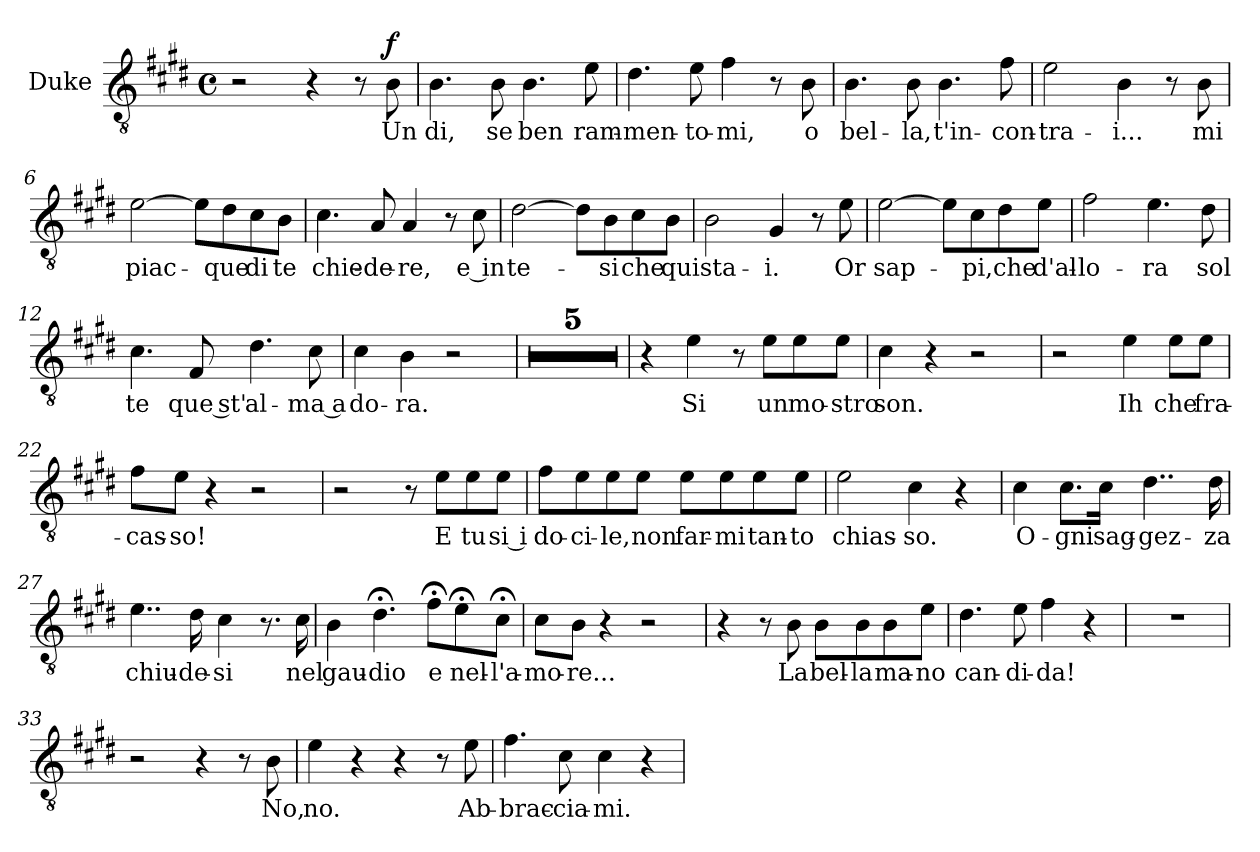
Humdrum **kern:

**kern	**text	**dynam
*part1	*part1	*part1
*staff1	*staff1	*staff1
*I"Duke	*	*
*I'D.	*	*
*clefGv2	*	*
*k[f#c#g#d#]	*	*
*M4/4	*	*
*met(c)	*	*
=1	=1	=1
2r	.	.
4r	.	.
8r	.	.
!	!LO:LY:b	!LO:DY:b
8B\	Un	f
=2	=2	=2
!	!LO:LY:b	!
4.B\	di,	.
!	!LO:LY:b	!
8B\	se	.
!	!LO:LY:b	!
4.B\	ben	.
!	!LO:LY:b	!
8e\	ram-	.
=3	=3	=3
!	!LO:LY:b	!
4.d#\	-men-	.
!	!LO:LY:b	!
8e\	-to-	.
!	!LO:LY:b	!
4f#\	-mi,	.
8r	.	.
!	!LO:LY:b	!
8B\	o	.
=4	=4	=4
!	!LO:LY:b	!
4.B\	bel-	.
!	!LO:LY:b	!
8B\	-la,	.
!	!LO:LY:b	!
4.B\	t'in-	.
!	!LO:LY:b	!
8f#\	-con-	.
=5	=5	=5
!	!LO:LY:b	!
2e\	-tra-	.
!	!LO:LY:b	!
4B\	-i...	.
8r	.	.
!	!LO:LY:b	!
8B\	mi	.
!!LO:LB:g=z
=6	=6	=6
!	!LO:LY:b	!
[2e\	piac-	.
8e\L]	.	.
!	!LO:LY:b	!
8d#\	-que	.
!	!LO:LY:b	!
8c#\	di	.
!	!LO:LY:b	!
8B\J	te	.
=7	=7	=7
!	!LO:LY:b	!
4.c#\	chie-	.
!	!LO:LY:b	!
8A/	-de-	.
!	!LO:LY:b	!
4A/	-re,	.
8r	.	.
!	!LO:LY:b	!
8c#\	e in	.
=8	=8	=8
!	!LO:LY:b	!
[2d#\	-te-	.
8d#\L]	.	.
!	!LO:LY:b	!
8B\	-si	.
!	!LO:LY:b	!
8c#\	che	.
!	!LO:LY:b	!
8B\J	qui	.
=9	=9	=9
!	!LO:LY:b	!
2B\	sta-	.
!	!LO:LY:b	!
4G#/	-i.	.
8r	.	.
!	!LO:LY:b	!
8e\	Or	.
=10	=10	=10
!	!LO:LY:b	!
[2e\	sap-	.
8e\L]	.	.
!	!LO:LY:b	!
8c#\	-pi,	.
!	!LO:LY:b	!
8d#\	che	.
!	!LO:LY:b	!
8e\J	d'al-	.
!!LO:LB:g=z
=11	=11	=11
!	!LO:LY:b	!
2f#\	-lo-	.
!	!LO:LY:b	!
4.e\	-ra	.
!	!LO:LY:b	!
8d#\	sol	.
=12	=12	=12
!	!LO:LY:b	!
4.c#\	te	.
!	!LO:LY:b	!
8F#/	que st'	.
!	!LO:LY:b	!
4.d#\	al-	.
!	!LO:LY:b	!
8c#\	ma a	.
=13	=13	=13
!	!LO:LY:b	!
4c#\	-do-	.
!	!LO:LY:b	!
4B\	-ra.	.
2r	.	.
=14	=14	=14
1r	.	.
!!LO:PB:g=z
=15	=15	=15
1r	.	.
=16	=16	=16
1r	.	.
=17	=17	=17
1r	.	.
=18	=18	=18
1r	.	.
!!LO:LB:g=z
=19	=19	=19
4r	.	.
!	!LO:LY:b	!
4e\	Si	.
8r	.	.
!	!LO:LY:b	!
8e\L	un	.
!	!LO:LY:b	!
8e\	mo-	.
!	!LO:LY:b	!
8e\J	-stro	.
=20	=20	=20
!	!LO:LY:b	!
4c#\	son.	.
4r	.	.
2r	.	.
=21	=21	=21
2r	.	.
!	!LO:LY:b	!
4e\	Ih	.
!	!LO:LY:b	!
8e\L	che	.
!	!LO:LY:b	!
8e\J	fra-	.
=22	=22	=22
!	!LO:LY:b	!
8f#\L	-cas-	.
!	!LO:LY:b	!
8e\J	-so!	.
4r	.	.
2r	.	.
!!LO:LB:g=z
=23	=23	=23
2r	.	.
8r	.	.
!	!LO:LY:b	!
8e\L	E	.
!	!LO:LY:b	!
8e\	tu	.
!	!LO:LY:b	!
8e\J	si i	.
=24	=24	=24
!	!LO:LY:b	!
8f#\L	do-	.
!	!LO:LY:b	!
8e\	-ci-	.
!	!LO:LY:b	!
8e\	-le,	.
!	!LO:LY:b	!
8e\J	non	.
!	!LO:LY:b	!
8e\L	far-	.
!	!LO:LY:b	!
8e\	-mi	.
!	!LO:LY:b	!
8e\	tan-	.
!	!LO:LY:b	!
8e\J	-to	.
=25	=25	=25
!	!LO:LY:b	!
2e\	chias-	.
!	!LO:LY:b	!
4c#\	-so.	.
4r	.	.
=26	=26	=26
!	!LO:LY:b	!
4c#\	O-	.
!	!LO:LY:b	!
8.c#\L	-gni	.
!	!LO:LY:b	!
16c#\Jk	sag-	.
!	!LO:LY:b	!
4..d#\	-gez-	.
!	!LO:LY:b	!
16d#\	-za	.
!!LO:PB:g=z
=27	=27	=27
!	!LO:LY:b	!
4..e\	chiu-	.
!	!LO:LY:b	!
16d#\	-de-	.
!	!LO:LY:b	!
4c#\	-si	.
8.r	.	.
!	!LO:LY:b	!
16c#\	nel	.
=28	=28	=28
!	!LO:LY:b	!
4B\	gau-	.
!	!LO:LY:b	!
4.d#;<\	-dio	.
!	!LO:LY:b	!
8f#;<\L	e	.
!	!LO:LY:b	!
8e;<\	nel-	.
!	!LO:LY:b	!
8c#;<\J	-l'a-	.
=29	=29	=29
!	!LO:LY:b	!
8c#\L	-mo-	.
!	!LO:LY:b	!
8B\J	-re...	.
4r	.	.
2r	.	.
=30	=30	=30
4r	.	.
8r	.	.
!	!LO:LY:b	!
8B\	La	.
!	!LO:LY:b	!
8B\L	bel-	.
!	!LO:LY:b	!
8B\	-la	.
!	!LO:LY:b	!
8B\	ma-	.
!	!LO:LY:b	!
8e\J	-no	.
!!LO:LB:g=z
=31	=31	=31
!	!LO:LY:b	!
4.d#\	can-	.
!	!LO:LY:b	!
8e\	-di-	.
!	!LO:LY:b	!
4f#\	-da!	.
4r	.	.
=32	=32	=32
1r	.	.
=33	=33	=33
2r	.	.
4r	.	.
8r	.	.
!	!LO:LY:b	!
8B\	No,	.
=34	=34	=34
!	!LO:LY:b	!
4e\	no.	.
4r	.	.
4r	.	.
8r	.	.
!	!LO:LY:b	!
8e\	Ab-	.
!!LO:LB:g=z
=35	=35	=35
!	!LO:LY:b	!
4.f#\	-brac-	.
!	!LO:LY:b	!
8c#\	-cia-	.
!	!LO:LY:b	!
4c#\	-mi.	.
4r	.	.
=	=	=
*-	*-	*-
